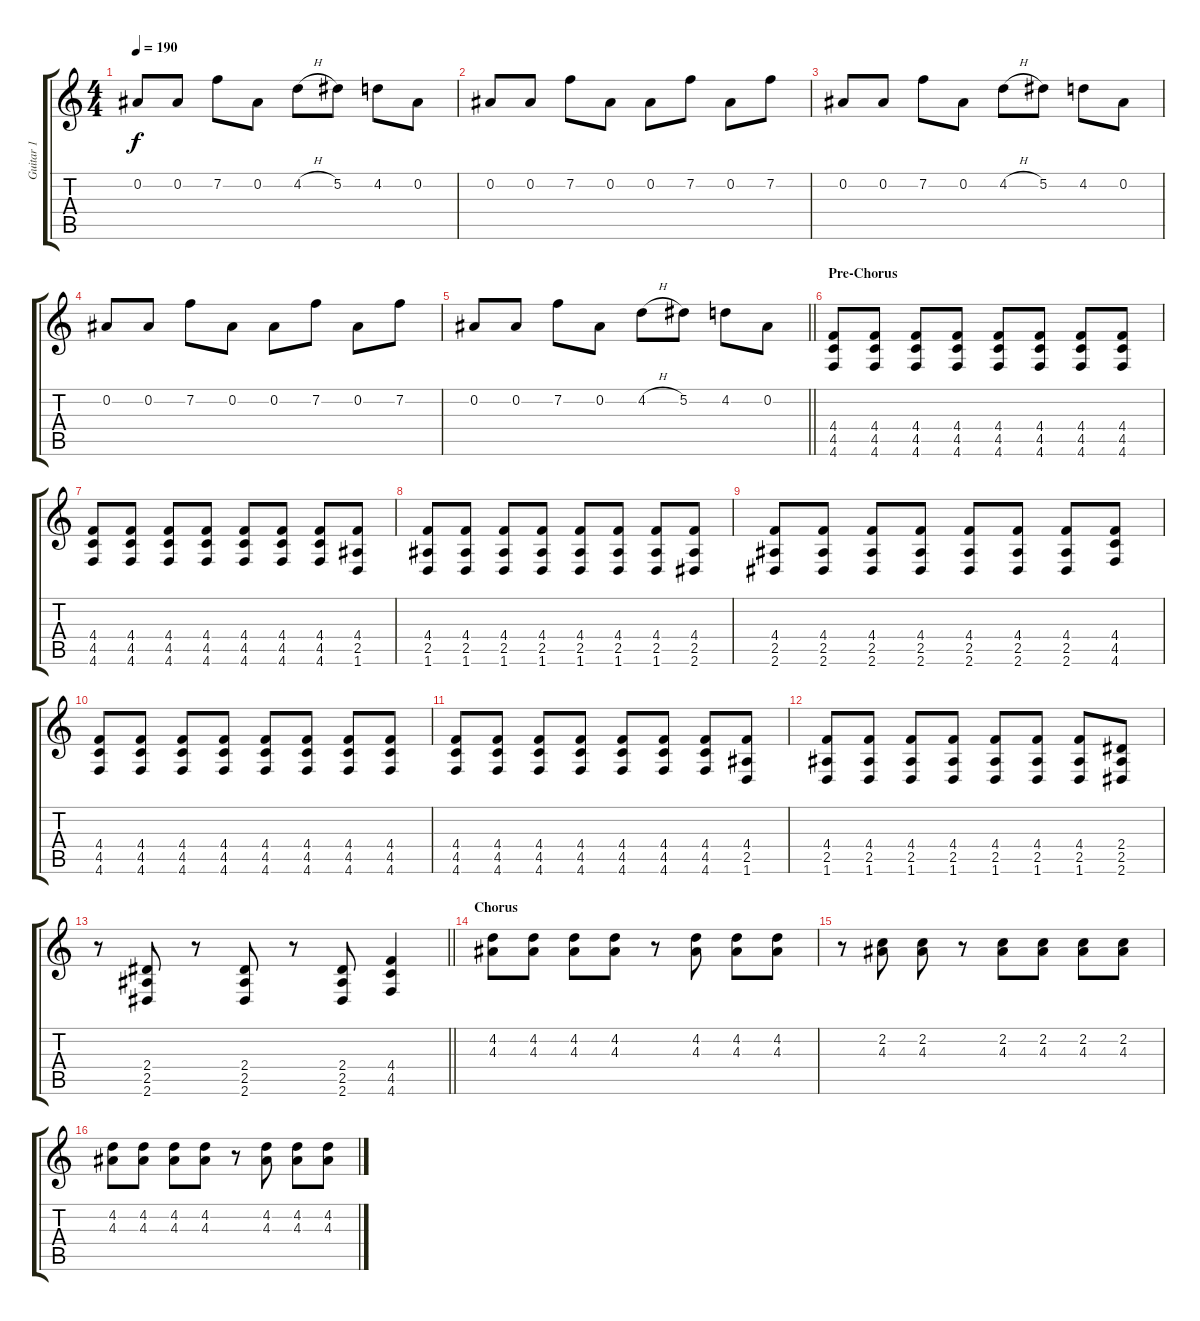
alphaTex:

\track ("Guitar 1" "Guitar 1") {instrument distortionguitar}
\staff {score tabs}
\tuning (Eb4 Bb3 Gb3 Db3 Ab2 Db2) {hide}
\ts (4 4)
\tempo 190
\clef g2
\ks c
0.2.8{dy f instrument electricguitarmuted} 0.2.8 7.2.8{instrument distortionguitar} 0.2.8{instrument electricguitarmuted} 4.2{h}.8{instrument distortionguitar} 5.2.8 4.2.8 0.2.8{instrument electricguitarmuted} |
0.2.8{instrument electricguitarmuted} 0.2.8 7.2.8{instrument distortionguitar} 0.2.8{instrument electricguitarmuted} 0.2.8 7.2.8{instrument distortionguitar} 0.2.8{instrument electricguitarmuted} 7.2.8{instrument distortionguitar} |
0.2.8{instrument electricguitarmuted} 0.2.8 7.2.8{instrument distortionguitar} 0.2.8{instrument electricguitarmuted} 4.2{h}.8{instrument distortionguitar} 5.2.8 4.2.8 0.2.8{instrument electricguitarmuted} |
0.2.8{instrument electricguitarmuted} 0.2.8 7.2.8{instrument distortionguitar} 0.2.8{instrument electricguitarmuted} 0.2.8 7.2.8{instrument distortionguitar} 0.2.8{instrument electricguitarmuted} 7.2.8{instrument distortionguitar} |
\barLineRight lightlight
0.2.8{instrument electricguitarmuted} 0.2.8 7.2.8{instrument distortionguitar} 0.2.8{instrument electricguitarmuted} 4.2{h}.8{instrument distortionguitar} 5.2.8 4.2.8 0.2.8{instrument electricguitarmuted} |
\section ("" "Pre-Chorus")
(4.4 4.5 4.6).8{instrument distortionguitar} (4.4 4.5 4.6).8 (4.4 4.5 4.6).8 (4.4 4.5 4.6).8 (4.4 4.5 4.6).8 (4.4 4.5 4.6).8 (4.4 4.5 4.6).8 (4.4 4.5 4.6).8 |
(4.4 4.5 4.6).8 (4.4 4.5 4.6).8 (4.4 4.5 4.6).8 (4.4 4.5 4.6).8 (4.4 4.5 4.6).8 (4.4 4.5 4.6).8 (4.4 4.5 4.6).8 (4.4 2.5 1.6).8 |
(4.4 2.5 1.6).8 (4.4 2.5 1.6).8 (4.4 2.5 1.6).8 (4.4 2.5 1.6).8 (4.4 2.5 1.6).8 (4.4 2.5 1.6).8 (4.4 2.5 1.6).8 (4.4 2.5 2.6).8 |
(4.4 2.5 2.6).8 (4.4 2.5 2.6).8 (4.4 2.5 2.6).8 (4.4 2.5 2.6).8 (4.4 2.5 2.6).8 (4.4 2.5 2.6).8 (4.4 2.5 2.6).8 (4.4 4.5 4.6).8 |
(4.4 4.5 4.6).8 (4.4 4.5 4.6).8 (4.4 4.5 4.6).8 (4.4 4.5 4.6).8 (4.4 4.5 4.6).8 (4.4 4.5 4.6).8 (4.4 4.5 4.6).8 (4.4 4.5 4.6).8 |
(4.4 4.5 4.6).8 (4.4 4.5 4.6).8 (4.4 4.5 4.6).8 (4.4 4.5 4.6).8 (4.4 4.5 4.6).8 (4.4 4.5 4.6).8 (4.4 4.5 4.6).8 (4.4 2.5 1.6).8 |
(4.4 2.5 1.6).8 (4.4 2.5 1.6).8 (4.4 2.5 1.6).8 (4.4 2.5 1.6).8 (4.4 2.5 1.6).8 (4.4 2.5 1.6).8 (4.4 2.5 1.6).8 (2.4 2.5 2.6).8 |
\barLineRight lightlight
r.8 (2.4 2.5 2.6).8 r.8 (2.4 2.5 2.6).8 r.8 (2.4 2.5 2.6).8 (4.4 4.5 4.6).4 |
\section ("" "Chorus")
(4.2 4.3).8 (4.2 4.3).8 (4.2 4.3).8 (4.2 4.3).8 r.8 (4.2 4.3).8 (4.2 4.3).8 (4.2 4.3).8 |
r.8 (2.2 4.3).8 (2.2 4.3).8 r.8 (2.2 4.3).8 (2.2 4.3).8 (2.2 4.3).8 (2.2 4.3).8 |
(4.2 4.3).8 (4.2 4.3).8 (4.2 4.3).8 (4.2 4.3).8 r.8 (4.2 4.3).8 (4.2 4.3).8 (4.2 4.3).8
